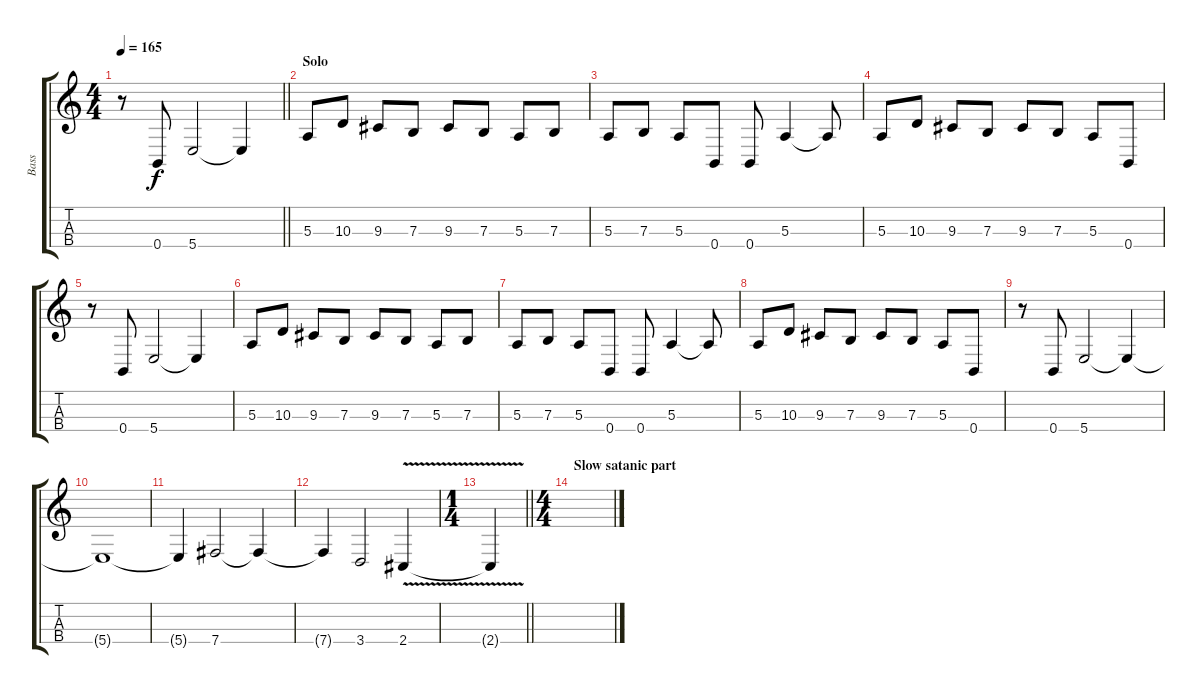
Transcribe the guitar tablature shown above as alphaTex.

\track ("Bass" "Bass") {instrument electricbassfinger}
\staff {score tabs}
\tuning (D3 A2 E2 B1) {hide}
\ts (4 4)
\tempo 165
\clef g2
\barLineRight lightlight
\ks c
r.8{dy f} 0.4.8 5.4.2 5.4{t}.4 |
\section ("" "Solo")
5.3.8 10.3.8 9.3.8 7.3.8 9.3.8 7.3.8 5.3.8 7.3.8 |
5.3.8 7.3.8 5.3.8 0.4.8 0.4.8 5.3.4 5.3{t}.8 |
5.3.8 10.3.8 9.3.8 7.3.8 9.3.8 7.3.8 5.3.8 0.4.8 |
r.8 0.4.8 5.4.2 5.4{t}.4 |
5.3.8 10.3.8 9.3.8 7.3.8 9.3.8 7.3.8 5.3.8 7.3.8 |
5.3.8 7.3.8 5.3.8 0.4.8 0.4.8 5.3.4 5.3{t}.8 |
5.3.8 10.3.8 9.3.8 7.3.8 9.3.8 7.3.8 5.3.8 0.4.8 |
r.8 0.4.8 5.4.2 5.4{t}.4 |
5.4{t}.1 |
5.4{t}.4 7.4.2 7.4{t}.4 |
7.4{t}.4 3.4.2 2.4{v}.4 |
\ts (1 4)
\barLineRight lightlight
2.4{t}.4 |
\ts (4 4)
\section ("" "Slow satanic part")
